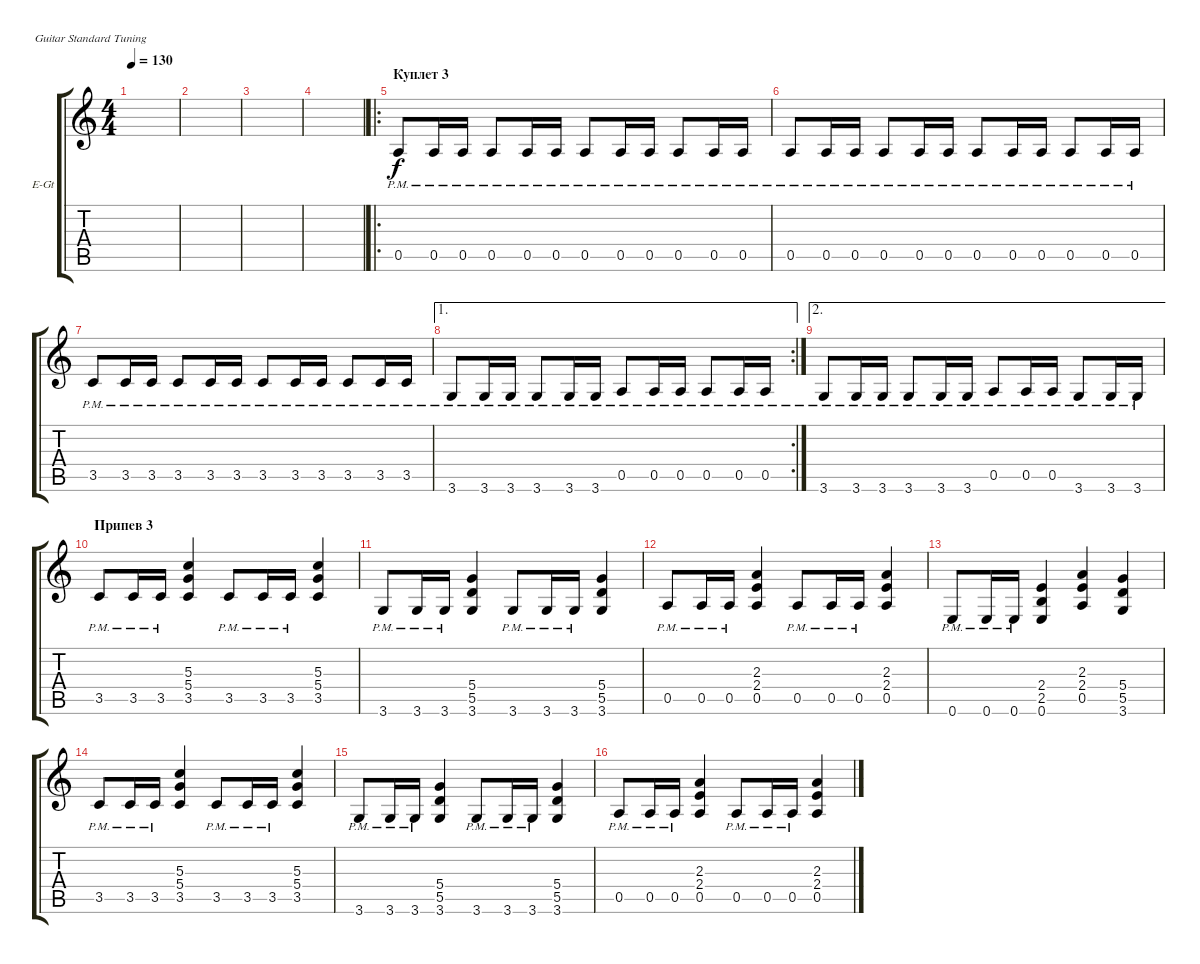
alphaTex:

\bracketExtendMode groupsimilarinstruments
\firstSystemTrackNameOrientation horizontal
\otherSystemsTrackNameOrientation horizontal
\track ("Electric Guitar" "E-Gt") {instrument overdrivenguitar}
\staff {score tabs}
\tuning (E4 B3 G3 D3 A2 E2)
\ts (4 4)
\tempo 130
\clef g2
\scale
0.333333
\ks c
|
\scale
0.333333 |
\scale
0.333333 |
\scale
0.312821 |
\ro
\section ("" "Куплет 3")
\scale
0.374359 0.5{pm}.8 0.5{pm}.16 0.5{pm}.16 0.5{pm}.8 0.5{pm}.16 0.5{pm}.16 0.5{pm}.8 0.5{pm}.16 0.5{pm}.16 0.5{pm}.8 0.5{pm}.16 0.5{pm}.16 |
\scale
0.312821 0.5{pm}.8 0.5{pm}.16 0.5{pm}.16 0.5{pm}.8 0.5{pm}.16 0.5{pm}.16 0.5{pm}.8 0.5{pm}.16 0.5{pm}.16 0.5{pm}.8 0.5{pm}.16 0.5{pm}.16 |
\scale
0.322751 3.5{pm}.8 3.5{pm}.16 3.5{pm}.16 3.5{pm}.8 3.5{pm}.16 3.5{pm}.16 3.5{pm}.8 3.5{pm}.16 3.5{pm}.16 3.5{pm}.8 3.5{pm}.16 3.5{pm}.16 |
\ae 1
\rc 2
\scale
0.354497 3.6{pm}.8 3.6{pm}.16 3.6{pm}.16 3.6{pm}.8 3.6{pm}.16 3.6{pm}.16 0.5{pm}.8 0.5{pm}.16 0.5{pm}.16 0.5{pm}.8 0.5{pm}.16 0.5{pm}.16 |
\ae 2
\scale
0.322751 3.6{pm}.8 3.6{pm}.16 3.6{pm}.16 3.6{pm}.8 3.6{pm}.16 3.6{pm}.16 0.5{pm}.8 0.5{pm}.16 0.5{pm}.16 3.6{pm}.8 3.6{pm}.16 3.6{pm}.16 |
\section ("" "Припев 3")
\scale
0.333333 3.5{pm}.8 3.5{pm}.16 3.5{pm}.16 (5.3 5.4 3.5).4 3.5{pm}.8 3.5{pm}.16 3.5{pm}.16 (5.3 5.4 3.5).4 |
\scale
0.333333 3.6{pm}.8 3.6{pm}.16 3.6{pm}.16 (5.4 5.5 3.6).4 3.6{pm}.8 3.6{pm}.16 3.6{pm}.16 (5.4 5.5 3.6).4 |
\scale
0.333333 0.5{pm}.8 0.5{pm}.16 0.5{pm}.16 (2.3 2.4 0.5).4 0.5{pm}.8 0.5{pm}.16 0.5{pm}.16 (2.3 2.4 0.5).4 |
\scale
0.333333 0.6{pm}.8 0.6{pm}.16 0.6{pm}.16 (2.4 2.5 0.6).4 (2.3 2.4 0.5).4 (5.4 5.5 3.6).4 |
\scale
0.333333 3.5{pm}.8 3.5{pm}.16 3.5{pm}.16 (5.3 5.4 3.5).4 3.5{pm}.8 3.5{pm}.16 3.5{pm}.16 (5.3 5.4 3.5).4 |
\scale
0.333333 3.6{pm}.8 3.6{pm}.16 3.6{pm}.16 (5.4 5.5 3.6).4 3.6{pm}.8 3.6{pm}.16 3.6{pm}.16 (5.4 5.5 3.6).4 |
\scale
0.312821 0.5{pm}.8 0.5{pm}.16 0.5{pm}.16 (2.3 2.4 0.5).4 0.5{pm}.8 0.5{pm}.16 0.5{pm}.16 (2.3 2.4 0.5).4
